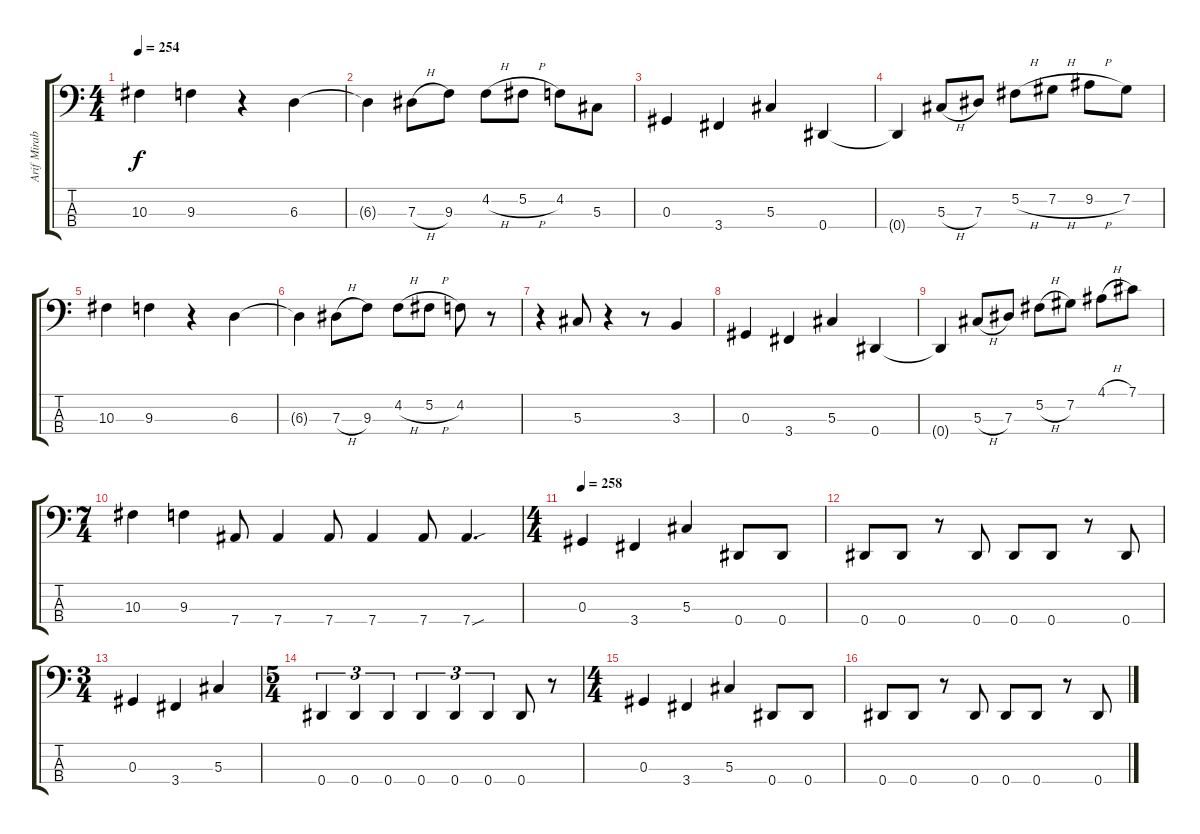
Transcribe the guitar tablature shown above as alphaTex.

\track ("Arif Mirabdolbaghi" "Arif Mirab") {instrument electricbassfinger}
\staff {score tabs}
\tuning (Gb2 Db2 Ab1 Eb1) {hide}
\ts (4 4)
\tempo 254
\clef f4
\ks c
10.3.4{dy f} 9.3.4 r.4 6.3.4 |
6.3{t}.4 7.3{h}.8 9.3.8 4.2{h}.8 5.2{h}.8 4.2.8 5.3.8 |
0.3.4 3.4.4 5.3.4 0.4.4 |
0.4{t}.4 5.3{h}.8 7.3.8 5.2{h}.8 7.2{h}.8 9.2{h}.8 7.2.8 |
10.3.4 9.3.4 r.4 6.3.4 |
6.3{t}.4 7.3{h}.8 9.3.8 4.2{h}.8 5.2{h}.8 4.2.8 r.8 |
r.4 5.3.8 r.4 r.8 3.3.4 |
0.3.4 3.4.4 5.3.4 0.4.4 |
0.4{t}.4 5.3{h}.8 7.3.8 5.2{h}.8 7.2.8 4.1{h}.8 7.1.8 |
\ts (7 4)
10.3.4 9.3.4 7.4.8 7.4.4 7.4.8 7.4.4 7.4.8 7.4{sou}.4{d} |
\ts (4 4)
\tempo 258
0.3.4 3.4.4 5.3.4 0.4.8 0.4.8 |
0.4.8 0.4.8 r.8 0.4.8 0.4.8 0.4.8 r.8 0.4.8 |
\ts (3 4)
0.3.4 3.4.4 5.3.4 |
\ts (5 4)
0.4.4{tu (3 2)} 0.4.4{tu (3 2)} 0.4.4{tu (3 2)} 0.4.4{tu (3 2)} 0.4.4{tu (3 2)} 0.4.4{tu (3 2)} 0.4.8 r.8 |
\ts (4 4)
0.3.4 3.4.4 5.3.4 0.4.8 0.4.8 |
0.4.8 0.4.8 r.8 0.4.8 0.4.8 0.4.8 r.8 0.4.8
